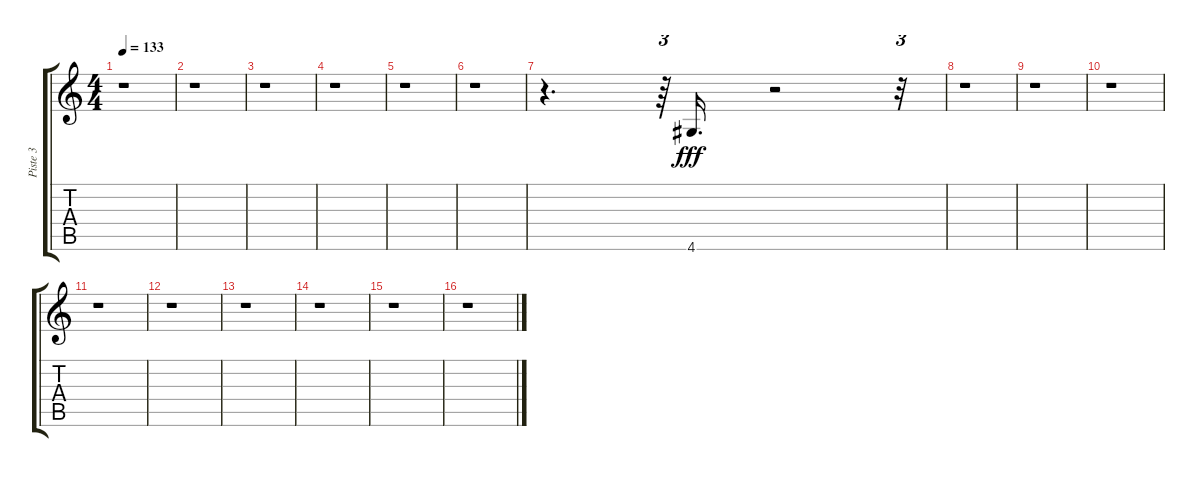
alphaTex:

\track ("Piste 3" "Piste 3") {instrument slapbass1}
\staff {score tabs}
\tuning (E4 B3 G3 D3 A2 E2) {hide}
\ts (4 4)
\tempo 133
\clef g2
\ks c
r.1{dy fff} |
r.1 |
r.1 |
r.1 |
r.1 |
r.1 |
r.4{d} r.64{tu (3 2)} 4.6.16{d} r.2 r.32{tu (3 2)} |
r.1 |
r.1 |
r.1 |
r.1 |
r.1 |
r.1 |
r.1 |
r.1 |
r.1
